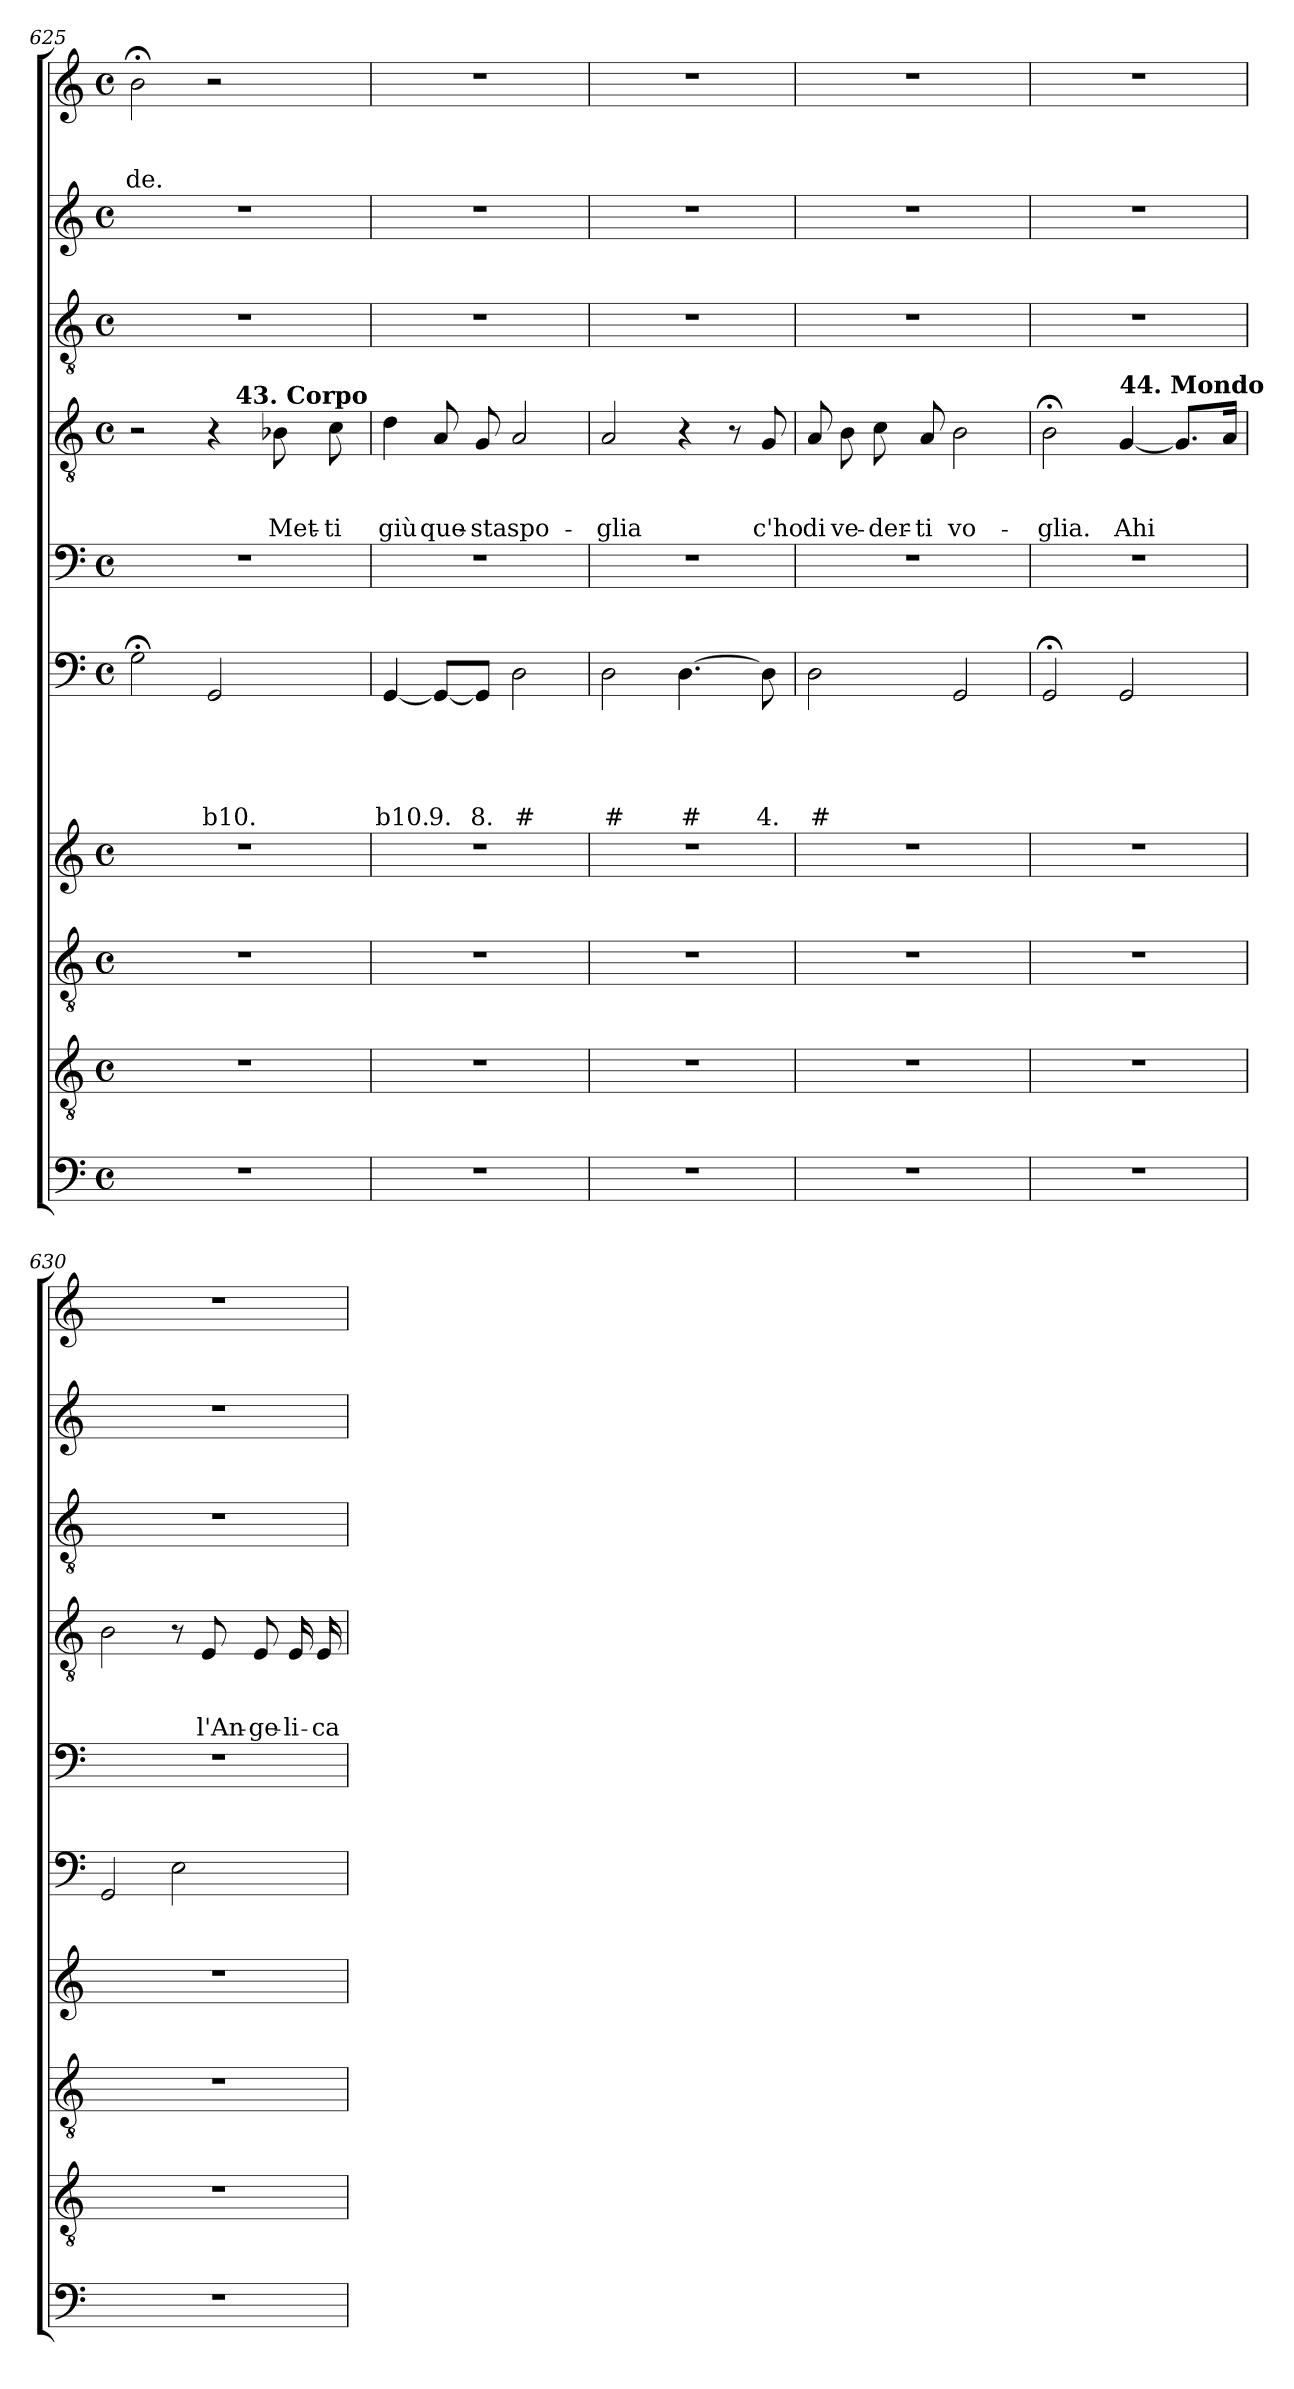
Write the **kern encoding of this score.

**kern	**kern	**kern	**kern	**kern	**text	**text	**text	**text	**text	**kern	**kern	**text	**text	**text	**kern	**kern	**kern	**text	**text	**text
*part10	*part9	*part8	*part7	*part6	*part6	*part6	*part6	*part6	*part6	*part5	*part4	*part4	*part4	*part4	*part3	*part2	*part1	*part1	*part1	*part1
*staff10	*staff9	*staff8	*staff7	*staff6	*staff6	*staff6	*staff6	*staff6	*staff6	*staff5	*staff4	*staff4	*staff4	*staff4	*staff3	*staff2	*staff1	*staff1	*staff1	*staff1
!!LO:LB:g=z
*clefF4	*clefGv2	*clefGv2	*clefG2	*clefF4	*	*	*	*	*	*clefF4	*clefGv2	*	*	*	*clefGv2	*clefG2	*clefG2	*	*	*
*k[]	*k[]	*k[]	*k[]	*k[]	*	*	*	*	*	*k[]	*k[]	*	*	*	*k[]	*k[]	*k[]	*	*	*
*C:	*C:	*C:	*C:	*C:	*	*	*	*	*	*C:	*C:	*	*	*	*C:	*C:	*C:	*	*	*
*M4/4	*M4/4	*M4/4	*M4/4	*M4/4	*	*	*	*	*	*M4/4	*M4/4	*	*	*	*M4/4	*M4/4	*M4/4	*	*	*
*met(c)	*met(c)	*met(c)	*met(c)	*met(c)	*	*	*	*	*	*met(c)	*met(c)	*	*	*	*met(c)	*met(c)	*met(c)	*	*	*
=625	=625	=625	=625	=625	=625	=625	=625	=625	=625	=625	=625	=625	=625	=625	=625	=625	=625	=625	=625	=625
*	*	*	*	*	*	*	*	*	*	*	*^	*	*	*	*	*	*	*	*	*
1r	1r	1r	1r	2G;<\	.	.	.	.	.	1r	2r	2ryy	.	.	.	1r	1r	2b;<\	.	.	-de.
.	.	.	.	2GG/	.	.	.	.	b10.	.	4r	16.ryy	.	.	.	.	.	2r	.	.	.
!	!	!	!	!	!	!	!	!	!	!	!	!LO:TX:a:B:t=43. Corpo	!	!	!	!	!	!	!	!	!
.	.	.	.	.	.	.	.	.	.	.	.	4ryy	.	.	.	.	.	.	.	.	.
.	.	.	.	.	.	.	.	.	.	.	8B-X\	.	.	.	Met-	.	.	.	.	.	.
.	.	.	.	.	.	.	.	.	.	.	.	8ryy	.	.	.	.	.	.	.	.	.
.	.	.	.	.	.	.	.	.	.	.	8c\	.	.	.	-ti	.	.	.	.	.	.
.	.	.	.	.	.	.	.	.	.	.	.	32ryy	.	.	.	.	.	.	.	.	.
*	*	*	*	*	*	*	*	*	*	*	*v	*v	*	*	*	*	*	*	*	*	*
=626	=626	=626	=626	=626	=626	=626	=626	=626	=626	=626	=626	=626	=626	=626	=626	=626	=626	=626	=626	=626
1r	1r	1r	1r	[4GG/	.	.	.	.	b10.	1r	4d\	.	.	giù	1r	1r	1r	.	.	.
.	.	.	.	8GG/L_	.	.	.	.	9.	.	8A/	.	.	que-	.	.	.	.	.	.
.	.	.	.	8GG/J]	.	.	.	.	8.	.	8G/	.	.	-sta	.	.	.	.	.	.
.	.	.	.	2D\	.	.	.	.	#	.	2A/	.	.	spo-	.	.	.	.	.	.
=627	=627	=627	=627	=627	=627	=627	=627	=627	=627	=627	=627	=627	=627	=627	=627	=627	=627	=627	=627	=627
1r	1r	1r	1r	2D\	.	.	.	.	#	1r	2A/	.	.	-glia	1r	1r	1r	.	.	.
.	.	.	.	[4.D\	.	.	.	.	#	.	4r	.	.	.	.	.	.	.	.	.
.	.	.	.	.	.	.	.	.	.	.	8r	.	.	.	.	.	.	.	.	.
.	.	.	.	8D\]	.	.	.	.	4.	.	8G/	.	.	c'ho	.	.	.	.	.	.
=628	=628	=628	=628	=628	=628	=628	=628	=628	=628	=628	=628	=628	=628	=628	=628	=628	=628	=628	=628	=628
1r	1r	1r	1r	2D\	.	.	.	.	#	1r	8A/	.	.	di	1r	1r	1r	.	.	.
.	.	.	.	.	.	.	.	.	.	.	8B\	.	.	ve-	.	.	.	.	.	.
.	.	.	.	.	.	.	.	.	.	.	8c\	.	.	-der-	.	.	.	.	.	.
.	.	.	.	.	.	.	.	.	.	.	8A/	.	.	-ti	.	.	.	.	.	.
.	.	.	.	2GG/	.	.	.	.	.	.	2B\	.	.	vo-	.	.	.	.	.	.
=629	=629	=629	=629	=629	=629	=629	=629	=629	=629	=629	=629	=629	=629	=629	=629	=629	=629	=629	=629	=629
1r	1r	1r	1r	2GG;</	.	.	.	.	.	1r	2B;<\	.	.	-glia.	1r	1r	1r	.	.	.
!	!	!	!	!	!	!	!	!	!	!	!LO:TX:a:B:t=44. Mondo	!	!	!	!	!	!	!	!	!
.	.	.	.	2GG/	.	.	.	.	.	.	[4G/	.	.	Ahi	.	.	.	.	.	.
.	.	.	.	.	.	.	.	.	.	.	8.G/L]	.	.	.	.	.	.	.	.	.
.	.	.	.	.	.	.	.	.	.	.	16A/Jk	.	.	.	.	.	.	.	.	.
=630	=630	=630	=630	=630	=630	=630	=630	=630	=630	=630	=630	=630	=630	=630	=630	=630	=630	=630	=630	=630
1r	1r	1r	1r	2GG/	.	.	.	.	.	1r	2B\	.	.	.	1r	1r	1r	.	.	.
.	.	.	.	2E\	.	.	.	.	.	.	8r	.	.	.	.	.	.	.	.	.
.	.	.	.	.	.	.	.	.	.	.	8E/	.	.	l'An-	.	.	.	.	.	.
.	.	.	.	.	.	.	.	.	.	.	8E/	.	.	-ge-	.	.	.	.	.	.
.	.	.	.	.	.	.	.	.	.	.	16E/	.	.	-li-	.	.	.	.	.	.
.	.	.	.	.	.	.	.	.	.	.	16E/	.	.	-ca	.	.	.	.	.	.
=	=	=	=	=	=	=	=	=	=	=	=	=	=	=	=	=	=	=	=	=
*-	*-	*-	*-	*-	*-	*-	*-	*-	*-	*-	*-	*-	*-	*-	*-	*-	*-	*-	*-	*-
